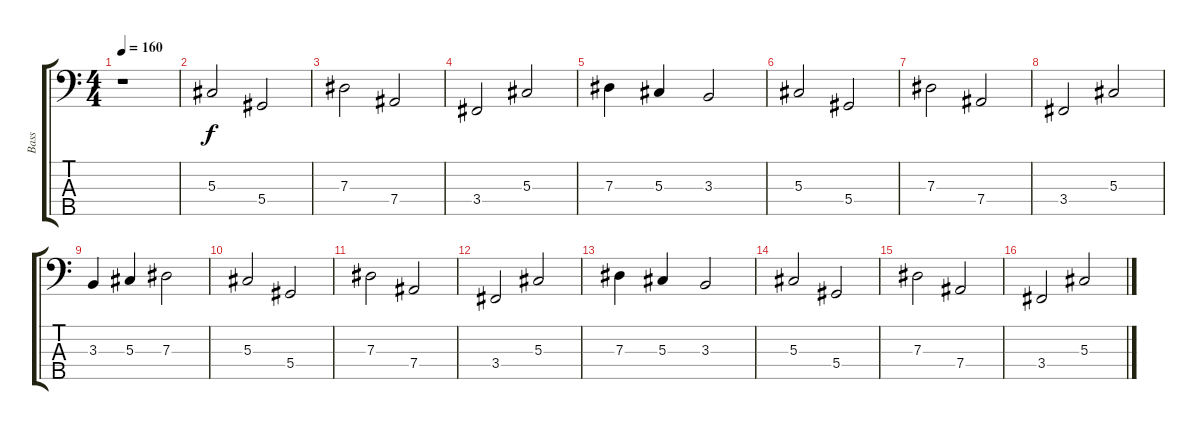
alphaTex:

\track ("Bass" "Bass") {instrument electricbassfinger}
\staff {score tabs}
\tuning (Gb2 Db2 Ab1 Eb1 Bb0) {hide}
\ts (4 4)
\tempo 160
\clef f4
\ks c
r.1{dy f} |
5.3.2 5.4.2 |
7.3.2 7.4.2 |
3.4.2 5.3.2 |
7.3.4 5.3.4 3.3.2 |
5.3.2 5.4.2 |
7.3.2 7.4.2 |
3.4.2 5.3.2 |
3.3.4 5.3.4 7.3.2 |
5.3.2 5.4.2 |
7.3.2 7.4.2 |
3.4.2 5.3.2 |
7.3.4 5.3.4 3.3.2 |
5.3.2 5.4.2 |
7.3.2 7.4.2 |
3.4.2 5.3.2
